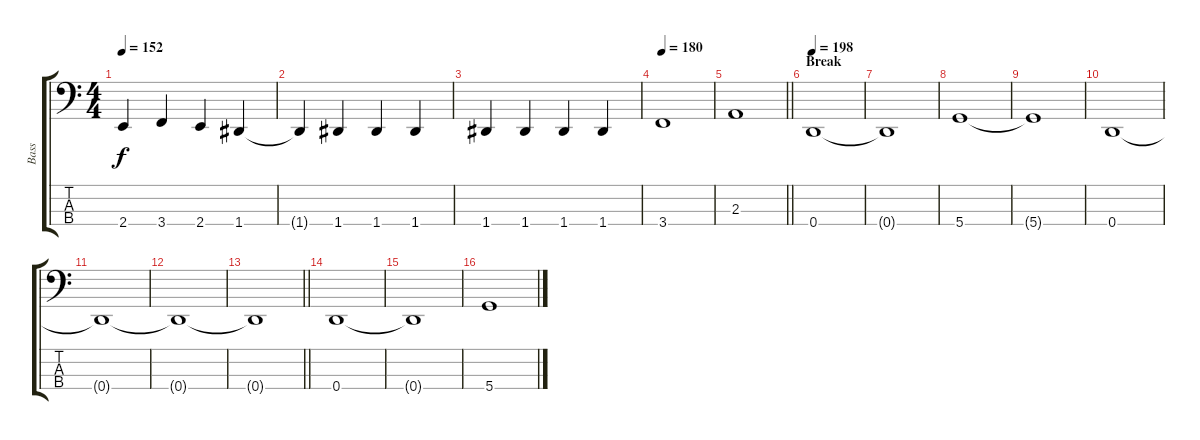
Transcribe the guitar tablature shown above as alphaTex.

\track ("Bass" "Bass") {instrument electricbasspick}
\staff {score tabs}
\tuning (F2 C2 G1 D1) {hide}
\ts (4 4)
\tempo 152
\clef f4
\ks c
2.4{t}.4{dy f} 3.4.4 2.4.4 1.4.4 |
1.4{t}.4 1.4.4 1.4.4 1.4.4 |
1.4.4 1.4.4 1.4.4 1.4.4 |
\tempo 180
3.4.1 |
\barLineRight lightlight
2.3.1 |
\section ("" "Break")
\tempo 198
0.4.1 |
0.4{t}.1 |
5.4.1 |
5.4{t}.1 |
0.4.1 |
0.4{t}.1 |
0.4{t}.1 |
\barLineRight lightlight
0.4{t}.1 |
\section ("" "")
0.4.1 |
0.4{t}.1 |
5.4.1
